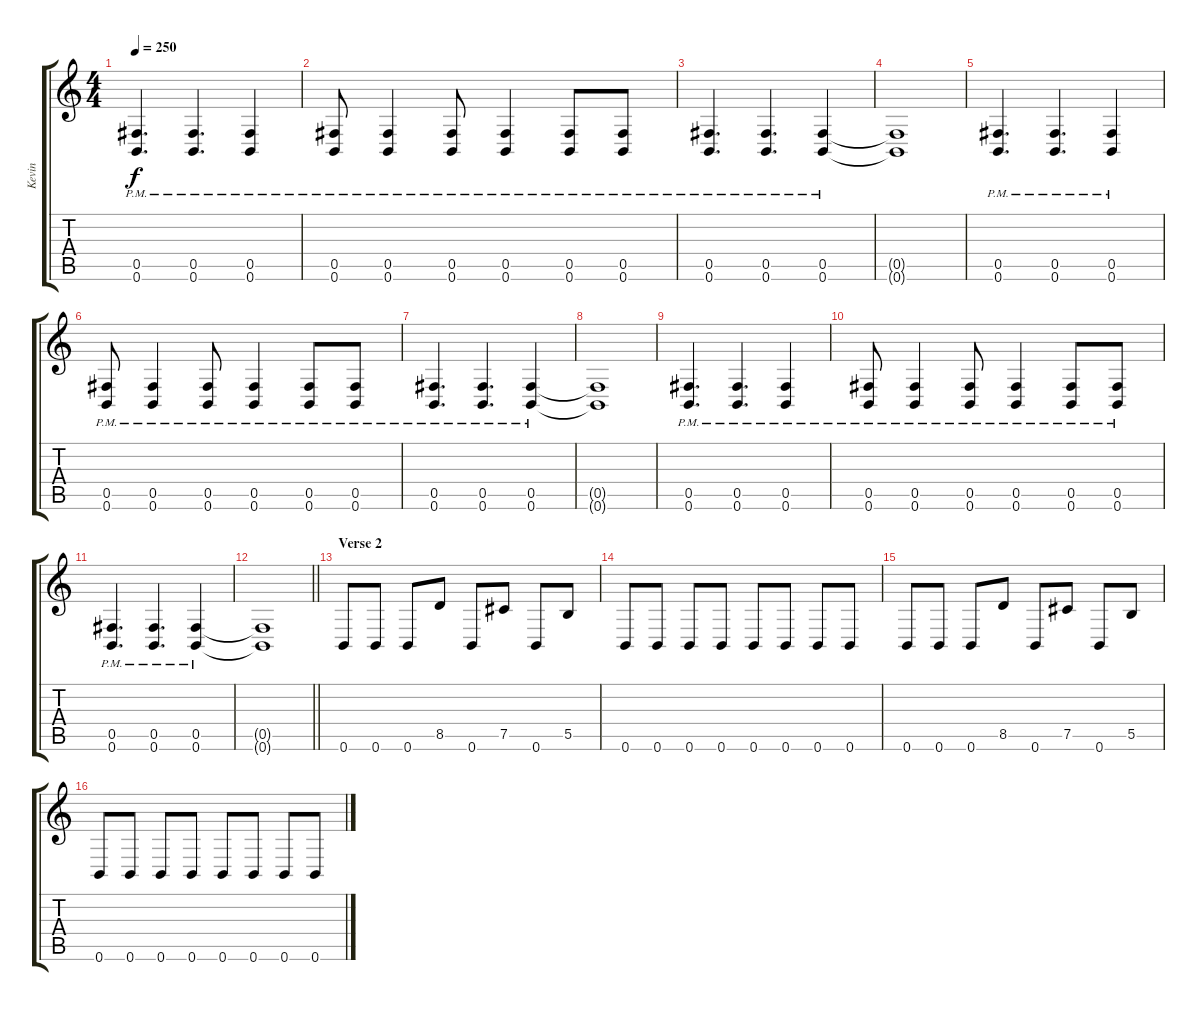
\track ("Kevin" "Kevin") {instrument distortionguitar}
\staff {score tabs}
\tuning (Db4 Ab3 E3 B2 Gb2 B1) {hide}
\ts (4 4)
\tempo 250
\clef g2
\ks c
(0.5{pm} 0.6{pm}).4{d dy f} (0.5{pm} 0.6{pm}).4{d} (0.5{pm} 0.6{pm}).4 |
(0.5{pm} 0.6{pm}).8 (0.5{pm} 0.6{pm}).4 (0.5{pm} 0.6{pm}).8 (0.5{pm} 0.6{pm}).4 (0.5{pm} 0.6{pm}).8 (0.5{pm} 0.6{pm}).8 |
(0.5{pm} 0.6{pm}).4{d} (0.5{pm} 0.6{pm}).4{d} (0.5{pm} 0.6{pm}).4 |
(0.5{t} 0.6{t}).1 |
(0.5{pm} 0.6{pm}).4{d} (0.5{pm} 0.6{pm}).4{d} (0.5{pm} 0.6{pm}).4 |
(0.5{pm} 0.6{pm}).8 (0.5{pm} 0.6{pm}).4 (0.5{pm} 0.6{pm}).8 (0.5{pm} 0.6{pm}).4 (0.5{pm} 0.6{pm}).8 (0.5{pm} 0.6{pm}).8 |
(0.5{pm} 0.6{pm}).4{d} (0.5{pm} 0.6{pm}).4{d} (0.5{pm} 0.6{pm}).4 |
(0.5{t} 0.6{t}).1 |
(0.5{pm} 0.6{pm}).4{d} (0.5{pm} 0.6{pm}).4{d} (0.5{pm} 0.6{pm}).4 |
(0.5{pm} 0.6{pm}).8 (0.5{pm} 0.6{pm}).4 (0.5{pm} 0.6{pm}).8 (0.5{pm} 0.6{pm}).4 (0.5{pm} 0.6{pm}).8 (0.5{pm} 0.6{pm}).8 |
(0.5{pm} 0.6{pm}).4{d} (0.5{pm} 0.6{pm}).4{d} (0.5{pm} 0.6{pm}).4 |
\barLineRight lightlight
(0.5{t} 0.6{t}).1 |
\section ("" "Verse 2")
0.6.8 0.6.8 0.6.8 8.5.8 0.6.8 7.5.8 0.6.8 5.5.8 |
0.6.8 0.6.8 0.6.8 0.6.8 0.6.8 0.6.8 0.6.8 0.6.8 |
0.6.8 0.6.8 0.6.8 8.5.8 0.6.8 7.5.8 0.6.8 5.5.8 |
0.6.8 0.6.8 0.6.8 0.6.8 0.6.8 0.6.8 0.6.8 0.6.8
